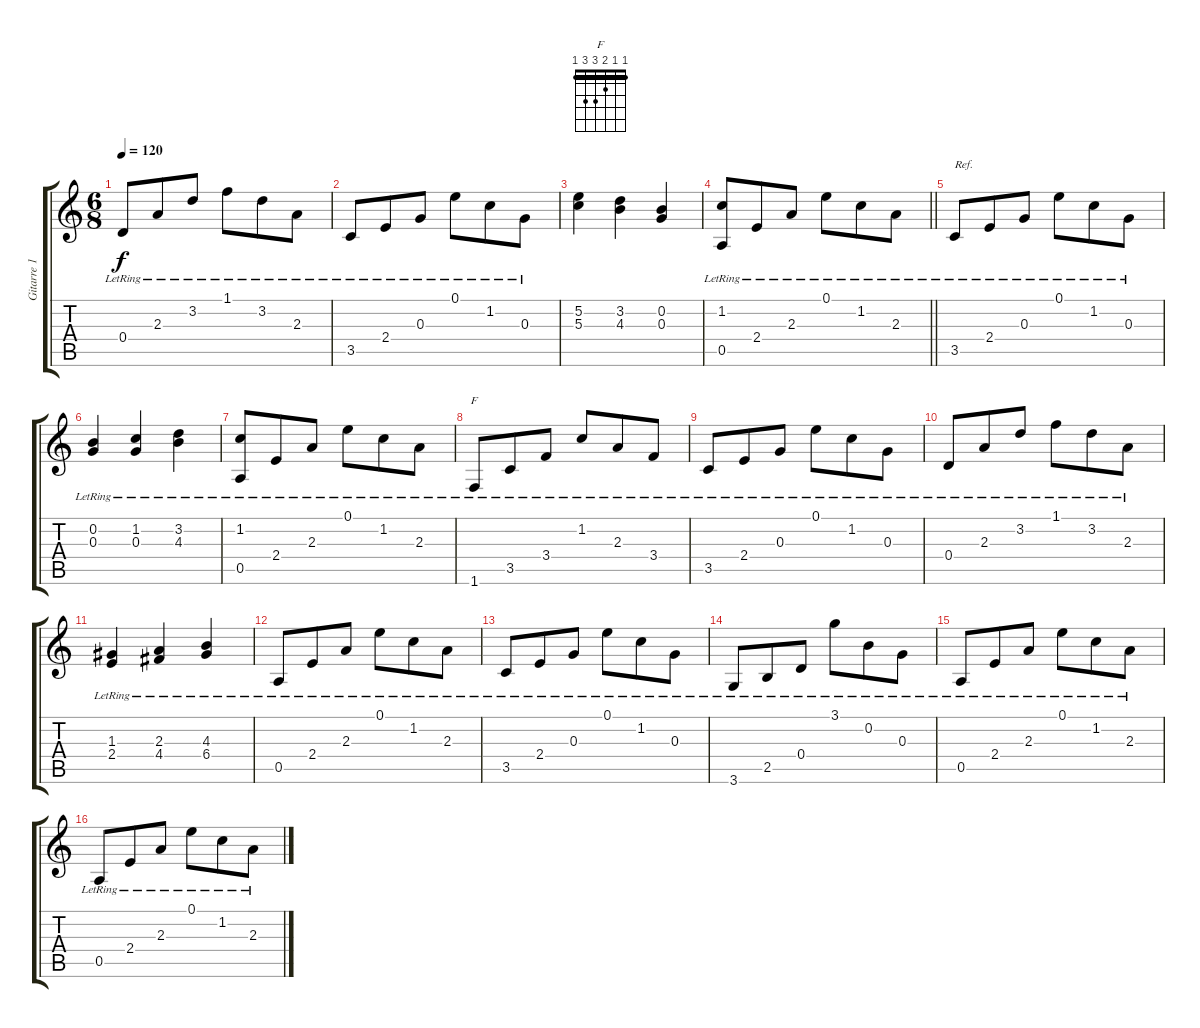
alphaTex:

\track ("Gitarre 1" "Gitarre 1") {instrument acousticguitarsteel}
\staff {score tabs}
\tuning (E4 B3 G3 D3 A2 E2) {hide}
\chord ("F" 1 1 2 3 3 1) {barre 1}
\ts (6 8)
\tempo 120
\clef g2
\ks c
0.4{lr}.8{dy f} 2.3{lr}.8 3.2{lr}.8 1.1{lr}.8 3.2{lr}.8 2.3{lr}.8 |
3.5{lr}.8 2.4{lr}.8 0.3{lr}.8 0.1{lr}.8 1.2{lr}.8 0.3{lr}.8 |
(5.2 5.3).4 (3.2 4.3).4 (0.2 0.3).4 |
\barLineRight lightlight
(1.2{lr} 0.5{lr}).8 2.4{lr}.8 2.3{lr}.8 0.1{lr}.8 1.2{lr}.8 2.3{lr}.8 |
3.5{lr}.8{txt "Ref."} 2.4{lr}.8 0.3{lr}.8 0.1{lr}.8 1.2{lr}.8 0.3{lr}.8 |
(0.2{lr} 0.3{lr}).4 (1.2{lr} 0.3{lr}).4 (3.2{lr} 4.3{lr}).4 |
(1.2{lr} 0.5{lr}).8 2.4{lr}.8 2.3{lr}.8 0.1{lr}.8 1.2{lr}.8 2.3{lr}.8 |
1.6{lr}.8{ch "F"} 3.5{lr}.8 3.4{lr}.8 1.2{lr}.8 2.3{lr}.8 3.4{lr}.8 |
3.5{lr}.8 2.4{lr}.8 0.3{lr}.8 0.1{lr}.8 1.2{lr}.8 0.3{lr}.8 |
0.4{lr}.8 2.3{lr}.8 3.2{lr}.8 1.1{lr}.8 3.2{lr}.8 2.3{lr}.8 |
(1.3{lr} 2.4{lr}).4 (2.3{lr} 4.4{lr}).4 (4.3{lr} 6.4{lr}).4 |
0.5{lr}.8 2.4{lr}.8 2.3{lr}.8 0.1{lr}.8 1.2{lr}.8 2.3{lr}.8 |
3.5{lr}.8 2.4{lr}.8 0.3{lr}.8 0.1{lr}.8 1.2{lr}.8 0.3{lr}.8 |
3.6{lr}.8 2.5{lr}.8 0.4{lr}.8 3.1{lr}.8 0.2{lr}.8 0.3{lr}.8 |
0.5{lr}.8 2.4{lr}.8 2.3{lr}.8 0.1{lr}.8 1.2{lr}.8 2.3{lr}.8 |
0.5{lr}.8 2.4{lr}.8 2.3{lr}.8 0.1{lr}.8 1.2{lr}.8 2.3{lr}.8
